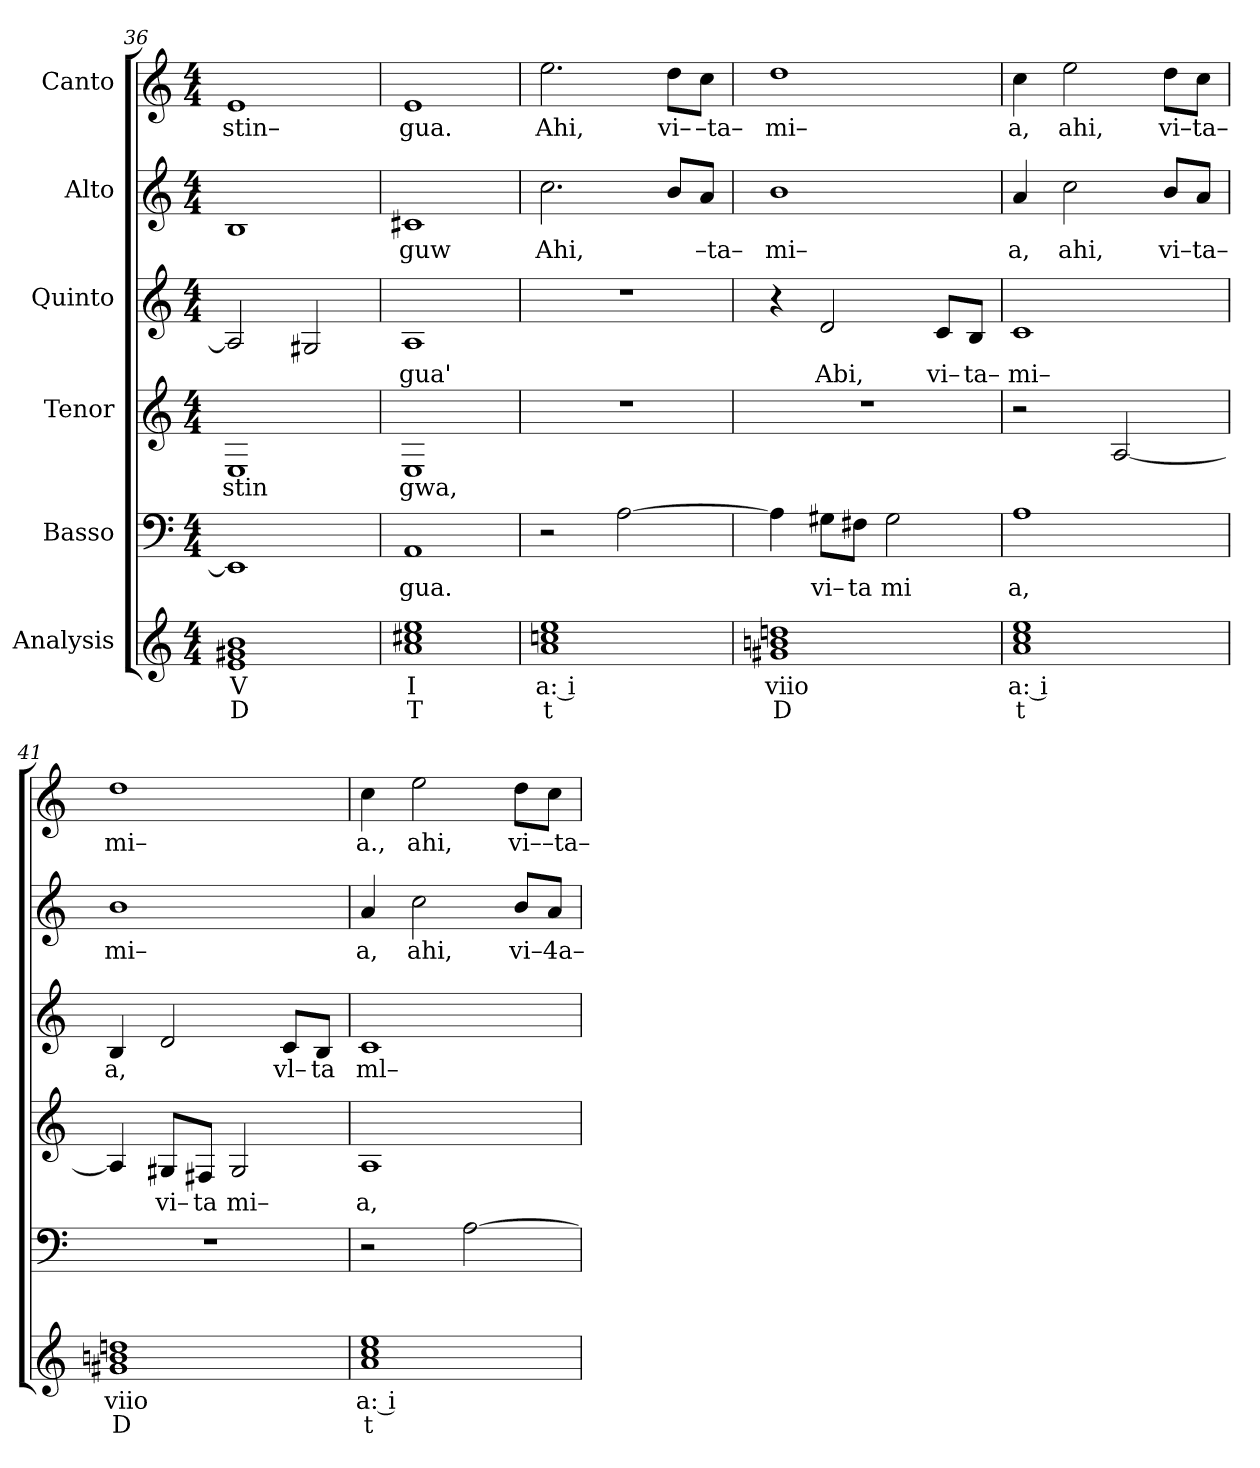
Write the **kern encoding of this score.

**kern	**text	**text	**kern	**text	**kern	**text	**kern	**text	**kern	**text	**kern	**text
*part6	*part6	*part6	*part5	*part5	*part4	*part4	*part3	*part3	*part2	*part2	*part1	*part1
*staff6	*staff6	*staff6	*staff5	*staff5	*staff4	*staff4	*staff3	*staff3	*staff2	*staff2	*staff1	*staff1
*I"Analysis	*	*	*I"Basso	*	*I"Tenor	*	*I"Quinto	*	*I"Alto	*	*I"Canto	*
*	*	*	*clefF4	*	*clefG2	*	*clefG2	*	*clefG2	*	*clefG2	*
*k[]	*	*	*k[]	*	*k[]	*	*k[]	*	*k[]	*	*k[]	*
*M4/4	*	*	*M4/4	*	*M4/4	*	*M4/4	*	*M4/4	*	*M4/4	*
=36	=36	=36	=36	=36	=36	=36	=36	=36	=36	=36	=36	=36
!	!	!	!	!	!	!LO:LY:b	!	!	!	!	!	!
!	!	!	!	!	!	!	!	!	!	!	!	!LO:LY:b
1e 1g#X 1b	V	D	1EE]	.	1E	stin	2A/]	.	1B	.	1e	stin–
.	.	.	.	.	.	.	2G#X/	.	.	.	.	.
=37	=37	=37	=37	=37	=37	=37	=37	=37	=37	=37	=37	=37
!	!	!	!	!LO:LY:b	!	!	!	!	!	!	!	!
!	!	!	!	!	!	!LO:LY:b	!	!	!	!	!	!
!	!	!	!	!	!	!	!	!LO:LY:b	!	!	!	!
!	!	!	!	!	!	!	!	!	!	!LO:LY:b	!	!
!	!	!	!	!	!	!	!	!	!	!	!	!LO:LY:b
1a 1cc#X 1ee	I	T	1AA	gua.	1E	gwa,	1A	gua'	1c#X	guw	1e	gua.
=38	=38	=38	=38	=38	=38	=38	=38	=38	=38	=38	=38	=38
!	!	!	!	!	!	!	!	!	!	!LO:LY:b	!	!
!	!	!	!	!	!	!	!	!	!	!	!	!LO:LY:b
1a 1ccn 1ee	a: i	t	2r	.	1r	.	1r	.	2.cc\	Ahi,	2.ee\	Ahi,
.	.	.	[2A\	.	.	.	.	.	.	.	.	.
!	!	!	!	!	!	!	!	!	!	!	!	!LO:LY:b
.	.	.	.	.	.	.	.	.	8b/L	.	8dd\L	vi–
!	!	!	!	!	!	!	!	!	!	!LO:LY:b	!	!
!	!	!	!	!	!	!	!	!	!	!	!	!LO:LY:b
.	.	.	.	.	.	.	.	.	8a/J	–ta–	8cc\J	–ta–
=39	=39	=39	=39	=39	=39	=39	=39	=39	=39	=39	=39	=39
!	!	!	!	!	!	!	!	!	!	!LO:LY:b	!	!
!	!	!	!	!	!	!	!	!	!	!	!	!LO:LY:b
1g#X 1bn 1ddn	viio	D	4A\]	.	1r	.	4r	.	1b	mi–	1dd	mi–
!	!	!	!	!LO:LY:b	!	!	!	!	!	!	!	!
!	!	!	!	!	!	!	!	!LO:LY:b	!	!	!	!
.	.	.	8G#X\L	vi–	.	.	2d/	Abi,	.	.	.	.
!	!	!	!	!LO:LY:b	!	!	!	!	!	!	!	!
.	.	.	8F#X\J	ta	.	.	.	.	.	.	.	.
!	!	!	!	!LO:LY:b	!	!	!	!	!	!	!	!
.	.	.	2G#\	mi	.	.	.	.	.	.	.	.
!	!	!	!	!	!	!	!	!LO:LY:b	!	!	!	!
.	.	.	.	.	.	.	8c/L	vi–	.	.	.	.
!	!	!	!	!	!	!	!	!LO:LY:b	!	!	!	!
.	.	.	.	.	.	.	8B/J	ta–	.	.	.	.
=40	=40	=40	=40	=40	=40	=40	=40	=40	=40	=40	=40	=40
!	!	!	!	!LO:LY:b	!	!	!	!	!	!	!	!
!	!	!	!	!	!	!	!	!LO:LY:b	!	!	!	!
!	!	!	!	!	!	!	!	!	!	!LO:LY:b	!	!
!	!	!	!	!	!	!	!	!	!	!	!	!LO:LY:b
1a 1cc 1ee	a: i	t	1A	a,	2r	.	1c	mi–	4a/	a,	4cc\	a,
!	!	!	!	!	!	!	!	!	!	!LO:LY:b	!	!
!	!	!	!	!	!	!	!	!	!	!	!	!LO:LY:b
.	.	.	.	.	.	.	.	.	2cc\	ahi,	2ee\	ahi,
.	.	.	.	.	[2A/	.	.	.	.	.	.	.
!	!	!	!	!	!	!	!	!	!	!LO:LY:b	!	!
!	!	!	!	!	!	!	!	!	!	!	!	!LO:LY:b
.	.	.	.	.	.	.	.	.	8b/L	vi–ta–	8dd\L	vi–ta–
.	.	.	.	.	.	.	.	.	8a/J	.	8cc\J	.
=41	=41	=41	=41	=41	=41	=41	=41	=41	=41	=41	=41	=41
!	!	!	!	!	!	!	!	!LO:LY:b	!	!	!	!
!	!	!	!	!	!	!	!	!	!	!LO:LY:b	!	!
!	!	!	!	!	!	!	!	!	!	!	!	!LO:LY:b
1g#X 1bn 1ddn	viio	D	1r	.	4A/]	.	4B/	a,	1b	mi–	1dd	mi–
!	!	!	!	!	!	!LO:LY:b	!	!	!	!	!	!
.	.	.	.	.	8G#X/L	vi–	2d/	.	.	.	.	.
!	!	!	!	!	!	!LO:LY:b	!	!	!	!	!	!
.	.	.	.	.	8F#X/J	ta	.	.	.	.	.	.
!	!	!	!	!	!	!LO:LY:b	!	!	!	!	!	!
.	.	.	.	.	2G#/	mi–	.	.	.	.	.	.
!	!	!	!	!	!	!	!	!LO:LY:b	!	!	!	!
.	.	.	.	.	.	.	8c/L	vl–	.	.	.	.
!	!	!	!	!	!	!	!	!LO:LY:b	!	!	!	!
.	.	.	.	.	.	.	8B/J	ta	.	.	.	.
=42	=42	=42	=42	=42	=42	=42	=42	=42	=42	=42	=42	=42
!	!	!	!	!	!	!LO:LY:b	!	!	!	!	!	!
!	!	!	!	!	!	!	!	!LO:LY:b	!	!	!	!
!	!	!	!	!	!	!	!	!	!	!LO:LY:b	!	!
!	!	!	!	!	!	!	!	!	!	!	!	!LO:LY:b
1a 1cc 1ee	a: i	t	2r	.	1A	a,	1c	ml–	4a/	a,	4cc\	a.,
!	!	!	!	!	!	!	!	!	!	!LO:LY:b	!	!
!	!	!	!	!	!	!	!	!	!	!	!	!LO:LY:b
.	.	.	.	.	.	.	.	.	2cc\	ahi,	2ee\	ahi,
.	.	.	[2A\	.	.	.	.	.	.	.	.	.
!	!	!	!	!	!	!	!	!	!	!LO:LY:b	!	!
!	!	!	!	!	!	!	!	!	!	!	!	!LO:LY:b
.	.	.	.	.	.	.	.	.	8b/L	vi–4a–	8dd\L	vi––ta–
.	.	.	.	.	.	.	.	.	8a/J	.	8cc\J	.
=	=	=	=	=	=	=	=	=	=	=	=	=
*-	*-	*-	*-	*-	*-	*-	*-	*-	*-	*-	*-	*-
